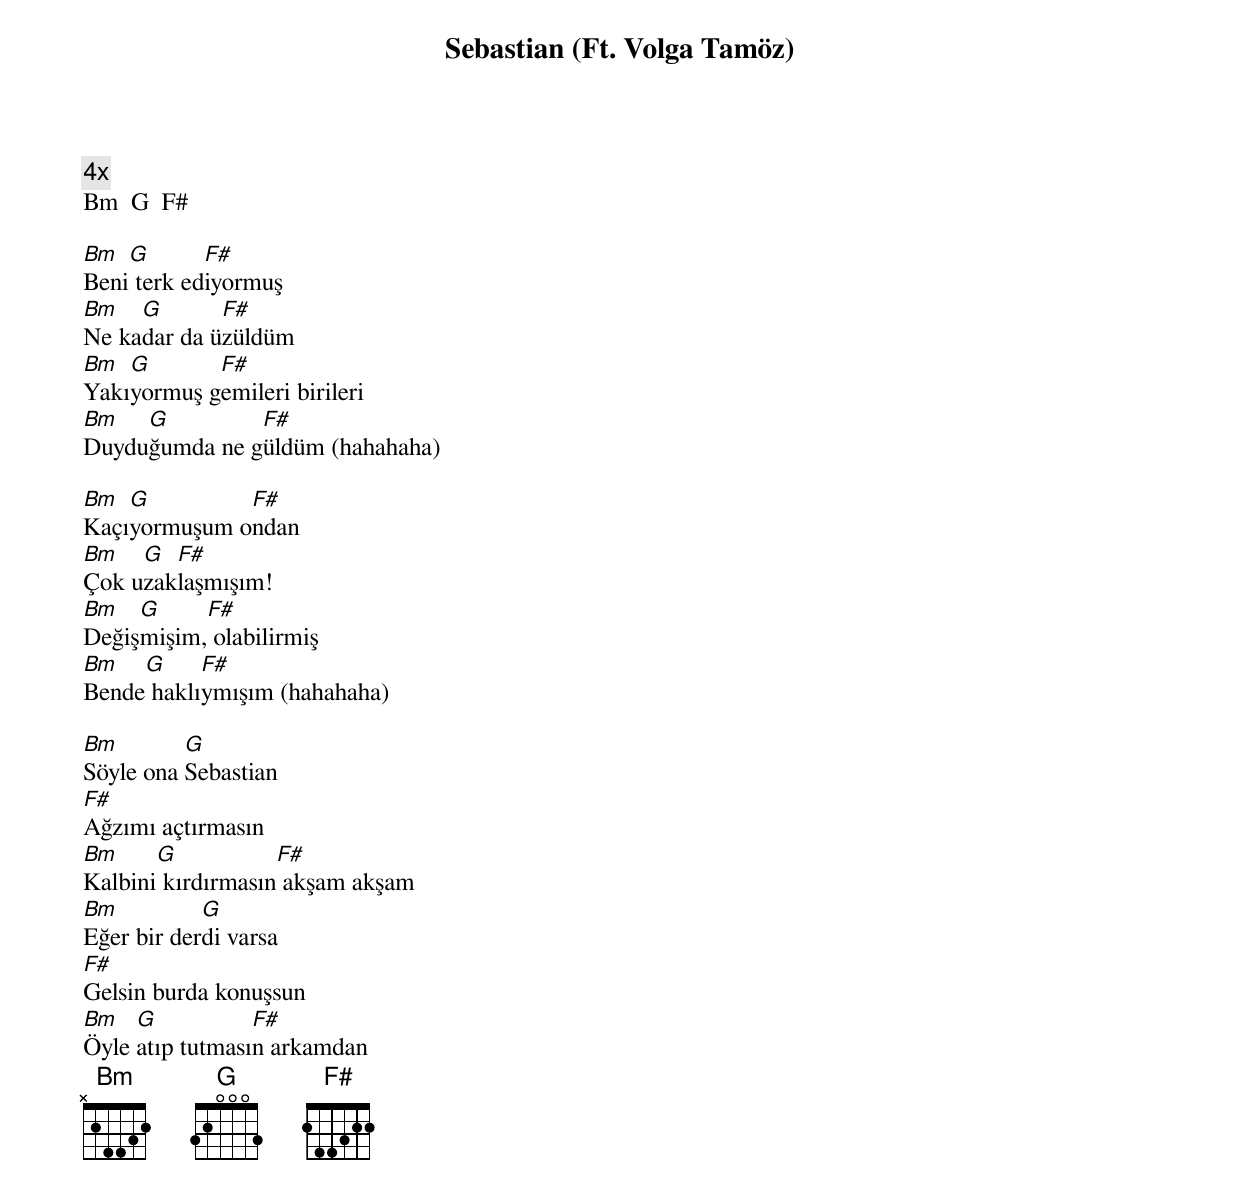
{title: Sebastian (Ft. Volga Tamöz)}
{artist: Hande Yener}

4x
Bm  G  F#

Bm  G       F#
Beni terk ediyormuş
Bm   G       F#
Ne kadar da üzüldüm
Bm  G       F#
Yakıyormuş gemileri birileri
Bm   G         F#
Duyduğumda ne güldüm (hahahaha)

Bm  G         F#
Kaçıyormuşum ondan
Bm   G  F#
Çok uzaklaşmışım!
Bm   G     F#
Değişmişim, olabilirmiş
Bm   G     F#
Bende haklıymışım (hahahaha)

Bm        G
Söyle ona Sebastian
F#
Ağzımı açtırmasın
Bm     G           F#
Kalbini kırdırmasın akşam akşam
Bm          G
Eğer bir derdi varsa
F#
Gelsin burda konuşsun
Bm   G           F#
Öyle atıp tutmasın arkamdan
